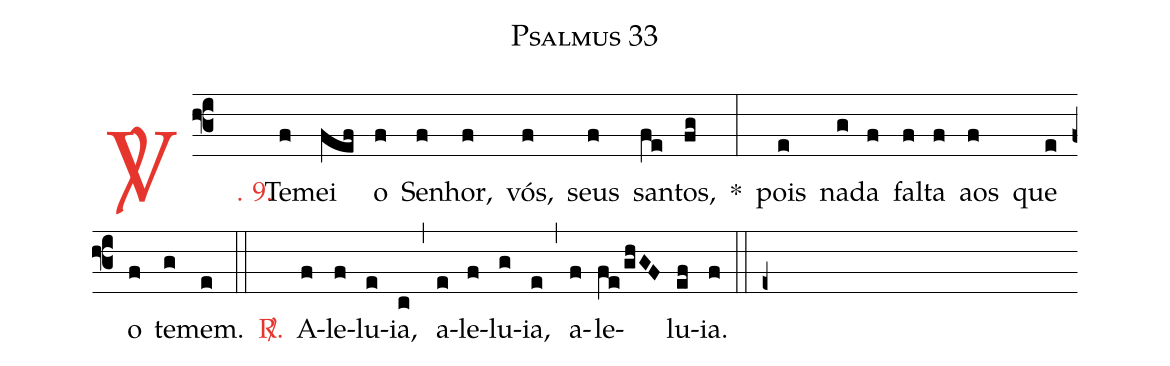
name: Psalmus 33;
%%
(f3)

<c><sp>V/</sp>. 9.</c>() Te(f)mei(fef) o(f) Se(f)nhor,(f) vós,(f) seus(f) san(fe)tos,(fg) *(:) pois(e) na(g)da(f) fal(f)ta(f) aos(f) que(e) o(f) te(g)mem.(e)

(::)

<nlba><c><sp>R/</sp>.</c>() A</nlba>(f)le(f)lu(e)ia,(c) (,) a(e)le(f)lu(g)ia,(e) (,) a(f)le(fe/ghGF)lu(ef)ia.(f)

(::)

(e+)
